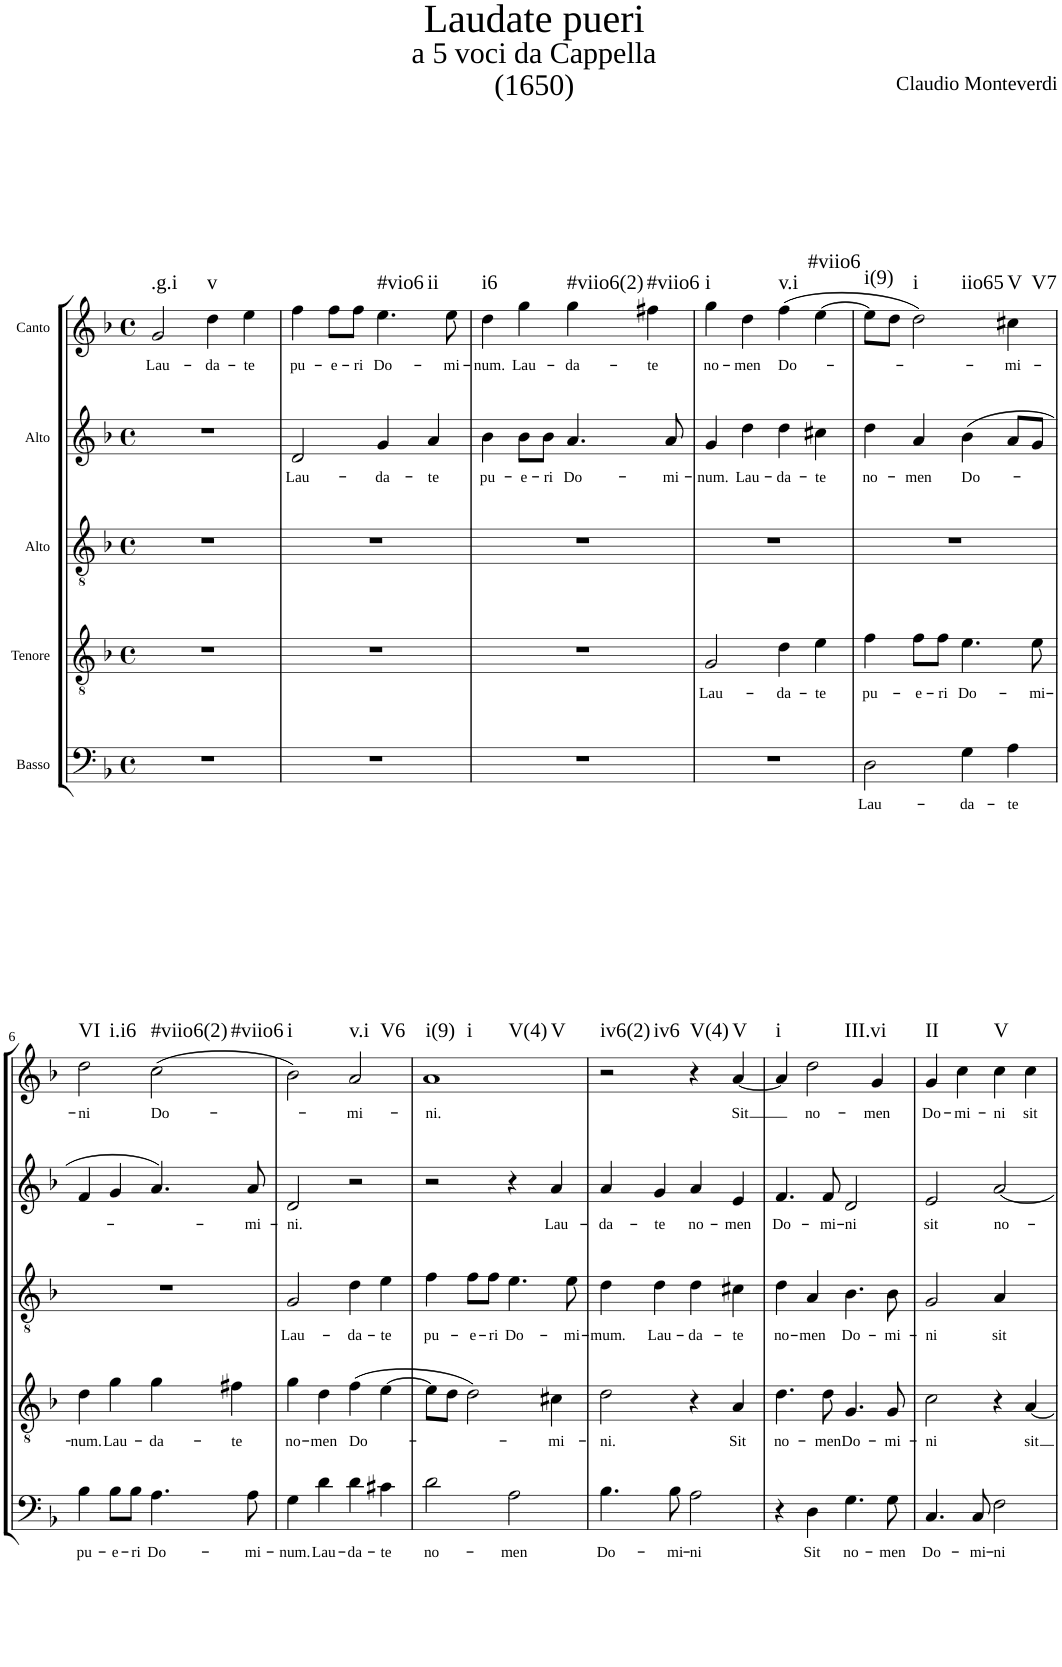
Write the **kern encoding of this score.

**kern	**text	**kern	**text	**kern	**text	**kern	**text	**kern	**text	**harte
*part5	*part5	*part4	*part4	*part3	*part3	*part2	*part2	*part1	*part1	*part1
*staff5	*staff5	*staff4	*staff4	*staff3	*staff3	*staff2	*staff2	*staff1	*staff1	*
*I"Basso	*	*I"Tenore	*	*I"Alto	*	*I"Alto	*	*I"Canto	*	*
*clefF4	*	*clefGv2	*	*clefGv2	*	*clefG2	*	*clefG2	*	*
*Trd7c12	*	*	*	*	*	*	*	*	*	*
*k[b-]	*	*k[b-]	*	*k[b-]	*	*k[b-]	*	*k[b-]	*	*
*F:	*	*F:	*	*F:	*	*F:	*	*F:	*	*
*M4/4	*	*M4/4	*	*M4/4	*	*M4/4	*	*M4/4	*	*
*met(c)	*	*met(c)	*	*met(c)	*	*met(c)	*	*met(c)	*	*
=1	=1	=1	=1	=1	=1	=1	=1	=1	=1	=1
!	!	!	!	!	!	!	!	!	!LO:LY:b	!LO:H:kt=.g.i
1r	.	1r	.	1r	.	1r	.	2g/	Lau-	N
!	!	!	!	!	!	!	!	!	!LO:LY:b	!LO:H:kt=v
.	.	.	.	.	.	.	.	4dd\	-da-	N
!	!	!	!	!	!	!	!	!	!LO:LY:b	!
.	.	.	.	.	.	.	.	4ee\	-te	.
=2	=2	=2	=2	=2	=2	=2	=2	=2	=2	=2
!	!	!	!	!	!	!	!LO:LY:b	!	!LO:LY:b	!
1r	.	1r	.	1r	.	2d/	Lau-	4ff\	pu-	.
!	!	!	!	!	!	!	!	!	!LO:LY:b	!
.	.	.	.	.	.	.	.	8ff\L	-e-	.
!	!	!	!	!	!	!	!	!	!LO:LY:b	!
.	.	.	.	.	.	.	.	8ff\J	-ri	.
!	!	!	!	!	!	!	!LO:LY:b	!	!LO:LY:b	!LO:H:n=1:kt=#vio6
!	!	!	!	!	!	!	!	!	!	!LO:H:n=2:kt=ii
.	.	.	.	.	.	4g/	-da-	4.ee\	Do-	N N
!	!	!	!	!	!	!	!LO:LY:b	!	!	!
.	.	.	.	.	.	4a/	-te	.	.	.
!	!	!	!	!	!	!	!	!	!LO:LY:b	!
.	.	.	.	.	.	.	.	8ee\	-mi-	.
=3	=3	=3	=3	=3	=3	=3	=3	=3	=3	=3
!	!	!	!	!	!	!	!LO:LY:b	!	!LO:LY:b	!LO:H:kt=i6
1r	.	1r	.	1r	.	4b-\	pu-	4dd\	-num.	N
!	!	!	!	!	!	!	!LO:LY:b	!	!LO:LY:b	!
.	.	.	.	.	.	8b-\L	-e-	4gg\	Lau-	.
!	!	!	!	!	!	!	!LO:LY:b	!	!	!
.	.	.	.	.	.	8b-\J	-ri	.	.	.
!	!	!	!	!	!	!	!LO:LY:b	!	!LO:LY:b	!LO:H:kt=#viio6(2)
.	.	.	.	.	.	4.a/	Do-	4gg\	-da-	N
!	!	!	!	!	!	!	!	!	!LO:LY:b	!LO:H:kt=#viio6
.	.	.	.	.	.	.	.	4ff#X\	-te	N
!	!	!	!	!	!	!	!LO:LY:b	!	!	!
.	.	.	.	.	.	8a/	-mi-	.	.	.
=4	=4	=4	=4	=4	=4	=4	=4	=4	=4	=4
!	!	!	!LO:LY:b	!	!	!	!LO:LY:b	!	!LO:LY:b	!LO:H:kt=i
1r	.	2G/	Lau-	1r	.	4g/	-num.	4gg\	no-	N
!	!	!	!	!	!	!	!LO:LY:b	!	!LO:LY:b	!
.	.	.	.	.	.	4dd\	Lau-	4dd\	-men	.
!	!	!	!LO:LY:b	!	!	!	!LO:LY:b	!	!LO:LY:b	!LO:H:kt=v.i
.	.	4d\	-da-	.	.	4dd\	-da-	(4ff\	Do-	N
!	!	!	!LO:LY:b	!	!	!	!LO:LY:b	!	!	!LO:H:kt=#viio6
.	.	4e\	-te	.	.	4cc#X\	-te	[4ee\	.	N
=5	=5	=5	=5	=5	=5	=5	=5	=5	=5	=5
!	!LO:LY:b	!	!LO:LY:b	!	!	!	!LO:LY:b	!	!LO:LY:b	!LO:H:kt=i(9)
2D\	Lau-	4f\	pu-	1r	.	4dd\	no-	8ee\L]	-­-	N
.	.	.	.	.	.	.	.	8dd\J	.	.
!	!	!	!LO:LY:b	!	!	!	!LO:LY:b	!	!	!LO:H:n=1:kt=i
!	!	!	!	!	!	!	!	!	!	!LO:H:n=2:kt=iio65
.	.	8f\L	-e-	.	.	4a/	-men	2dd\)	.	N N
!	!	!	!LO:LY:b	!	!	!	!	!	!	!
.	.	8f\J	-ri	.	.	.	.	.	.	.
!	!LO:LY:b	!	!LO:LY:b	!	!	!	!LO:LY:b	!	!	!
4G\	-da-	4.e\	Do-	.	.	(4b-\	Do-	.	.	.
!	!LO:LY:b	!	!	!	!	!	!	!	!LO:LY:b	!LO:H:n=1:kt=V
!	!	!	!	!	!	!	!	!	!	!LO:H:n=2:kt=V7
4A\	-te	.	.	.	.	8a/L	.	4cc#X\	-mi-	N N
!	!	!	!LO:LY:b	!	!	!	!	!	!	!
.	.	8e\	-mi-	.	.	8g/J	.	.	.	.
!!LO:LB:g=z
=6	=6	=6	=6	=6	=6	=6	=6	=6	=6	=6
!	!LO:LY:b	!	!LO:LY:b	!	!	!	!	!	!LO:LY:b	!LO:H:n=1:kt=VI
!	!	!	!	!	!	!	!	!	!	!LO:H:n=2:kt=i.i6
4B-\	pu-	4d\	-num.	1r	.	4f/	.	2dd\	-ni	N N
!	!LO:LY:b	!	!LO:LY:b	!	!	!	!	!	!	!
8B-\L	-e-	4g\	Lau-	.	.	4g/	.	.	.	.
!	!LO:LY:b	!	!	!	!	!	!	!	!	!
8B-\J	-ri	.	.	.	.	.	.	.	.	.
!	!LO:LY:b	!	!LO:LY:b	!	!	!	!	!	!LO:LY:b	!LO:H:n=1:kt=#viio6(2)
!	!	!	!	!	!	!	!	!	!	!LO:H:n=2:kt=#viio6
4.A\	Do-	4g\	-da-	.	.	4.a/)	.	(2cc\	Do-	N N
!	!	!	!LO:LY:b	!	!	!	!	!	!	!
.	.	4f#X\	-te	.	.	.	.	.	.	.
!	!LO:LY:b	!	!	!	!	!	!LO:LY:b	!	!	!
8A\	-mi-	.	.	.	.	8a/	-mi-	.	.	.
=7	=7	=7	=7	=7	=7	=7	=7	=7	=7	=7
!	!LO:LY:b	!	!LO:LY:b	!	!LO:LY:b	!	!LO:LY:b	!	!	!LO:H:kt=i
4G\	-num.	4g\	no-	2G/	Lau-	2d/	-ni.	2b-\)	.	N
!	!LO:LY:b	!	!LO:LY:b	!	!	!	!	!	!	!
4d\	Lau-	4d\	-men	.	.	.	.	.	.	.
!	!LO:LY:b	!	!LO:LY:b	!	!LO:LY:b	!	!	!	!LO:LY:b	!LO:H:n=1:kt=v.i
!	!	!	!	!	!	!	!	!	!	!LO:H:n=2:kt=V6
4d\	-da-	(4f\	Do-	4d\	-da-	2r	.	2a/	-mi-	N N
!	!LO:LY:b	!	!	!	!LO:LY:b	!	!	!	!	!
4c#X\	-te	[4e\	.	4e\	-te	.	.	.	.	.
=8	=8	=8	=8	=8	=8	=8	=8	=8	=8	=8
!	!LO:LY:b	!	!	!	!LO:LY:b	!	!	!	!LO:LY:b	!LO:H:n=1:kt=i(9)
!	!	!	!	!	!	!	!	!	!	!LO:H:n=2:kt=i
!	!	!	!	!	!	!	!	!	!	!LO:H:n=3:kt=V(4)
!	!	!	!	!	!	!	!	!	!	!LO:H:n=4:kt=V
2d\	no-	8e\L]	.	4f\	pu-	2r	.	1a	-ni.	N N N N
.	.	8d\J	.	.	.	.	.	.	.	.
!	!	!	!	!	!LO:LY:b	!	!	!	!	!
.	.	2d\)	.	8f\L	-e-	.	.	.	.	.
!	!	!	!	!	!LO:LY:b	!	!	!	!	!
.	.	.	.	8f\J	-ri	.	.	.	.	.
!	!LO:LY:b	!	!	!	!LO:LY:b	!	!	!	!	!
2A\	-men	.	.	4.e\	Do-	4r	.	.	.	.
!	!	!	!LO:LY:b	!	!	!	!LO:LY:b	!	!	!
.	.	4c#X\	-mi-	.	.	4a/	Lau-	.	.	.
!	!	!	!	!	!LO:LY:b	!	!	!	!	!
.	.	.	.	8e\	-mi-	.	.	.	.	.
=9	=9	=9	=9	=9	=9	=9	=9	=9	=9	=9
!	!LO:LY:b	!	!LO:LY:b	!	!LO:LY:b	!	!LO:LY:b	!	!	!LO:H:n=1:kt=iv6(2)
!	!	!	!	!	!	!	!	!	!	!LO:H:n=2:kt=iv6
4.B-\	Do-	2d\	-ni.	4d\	-mum.	4a/	-da-	2r	.	N N
!	!	!	!	!	!LO:LY:b	!	!LO:LY:b	!	!	!
.	.	.	.	4d\	Lau-	4g/	-te	.	.	.
!	!LO:LY:b	!	!	!	!	!	!	!	!	!
8B-\	-mi-	.	.	.	.	.	.	.	.	.
!	!LO:LY:b	!	!	!	!LO:LY:b	!	!LO:LY:b	!	!	!LO:H:kt=V(4)
2A\	-ni	4r	.	4d\	-da-	4a/	no-	4r	.	N
!	!	!	!LO:LY:b	!	!LO:LY:b	!	!LO:LY:b	!	!LO:LY:b	!LO:H:kt=V
.	.	4A/	Sit	4c#X\	-te	4e/	-men	[4a/	Sit	N
=10	=10	=10	=10	=10	=10	=10	=10	=10	=10	=10
!	!	!	!LO:LY:b	!	!LO:LY:b	!	!LO:LY:b	!	!	!LO:H:kt=i
4r	.	4.d\	no-	4d\	no-	4.f/	Do-	4a/]	.	N
!	!LO:LY:b	!	!	!	!LO:LY:b	!	!	!	!LO:LY:b	!LO:H:kt=III.vi
4D\	Sit	.	.	4A/	-men	.	.	2dd\	no-	N
!	!	!	!LO:LY:b	!	!	!	!LO:LY:b	!	!	!
.	.	8d\	-men	.	.	8f/	-mi-	.	.	.
!	!LO:LY:b	!	!LO:LY:b	!	!LO:LY:b	!	!LO:LY:b	!	!	!
4.G\	no-	4.G/	Do-	4.B-\	Do-	2d/	-ni	.	.	.
!	!	!	!	!	!	!	!	!	!LO:LY:b	!
.	.	.	.	.	.	.	.	4g/	-men	.
!	!LO:LY:b	!	!LO:LY:b	!	!LO:LY:b	!	!	!	!	!
8G\	-men	8G/	-mi-	8B-\	-mi-	.	.	.	.	.
=11	=11	=11	=11	=11	=11	=11	=11	=11	=11	=11
!	!LO:LY:b	!	!LO:LY:b	!	!LO:LY:b	!	!LO:LY:b	!	!LO:LY:b	!LO:H:kt=II
4.C/	Do-	2c\	-ni	2G/	-ni	2e/	sit	4g/	Do-	N
!	!	!	!	!	!	!	!	!	!LO:LY:b	!
.	.	.	.	.	.	.	.	4cc\	-mi-	.
!	!LO:LY:b	!	!	!	!	!	!	!	!	!
8C/	-mi-	.	.	.	.	.	.	.	.	.
!	!LO:LY:b	!	!	!	!LO:LY:b	!	!LO:LY:b	!	!LO:LY:b	!LO:H:kt=V
2F\	-ni	4r	.	4A/	sit	[2a/	no-	4cc\	-ni	N
!	!	!	!LO:LY:b	!	!	!	!	!	!LO:LY:b	!
.	.	[4A/	sit	4ryy	.	.	.	4cc\	sit	.
=	=	=	=	=	=	=	=	=	=	=
*-	*-	*-	*-	*-	*-	*-	*-	*-	*-	*-
